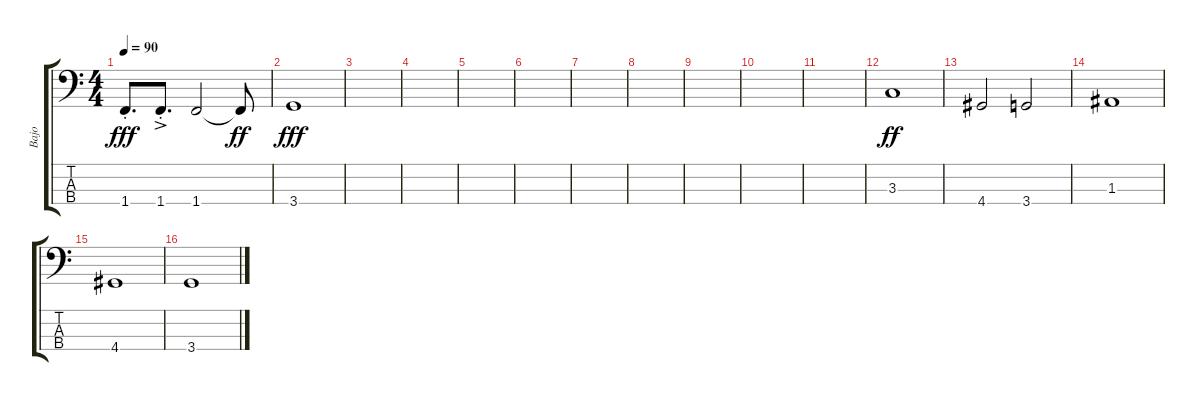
\track ("Bajo" "Bajo") {instrument electricbassfinger}
\staff {score tabs}
\tuning (G2 D2 A1 E1) {hide}
\ts (4 4)
\tempo 90
\clef f4
\ks c
1.4{st}.8{d dy fff} 1.4{ac st}.8{d} 1.4.2 1.4{t}.8{dy ff} |
3.4.1{dy fff} |
|
|
|
|
|
|
|
|
|
3.3.1{dy ff} |
4.4.2 3.4.2 |
1.3.1 |
4.4.1 |
3.4.1
